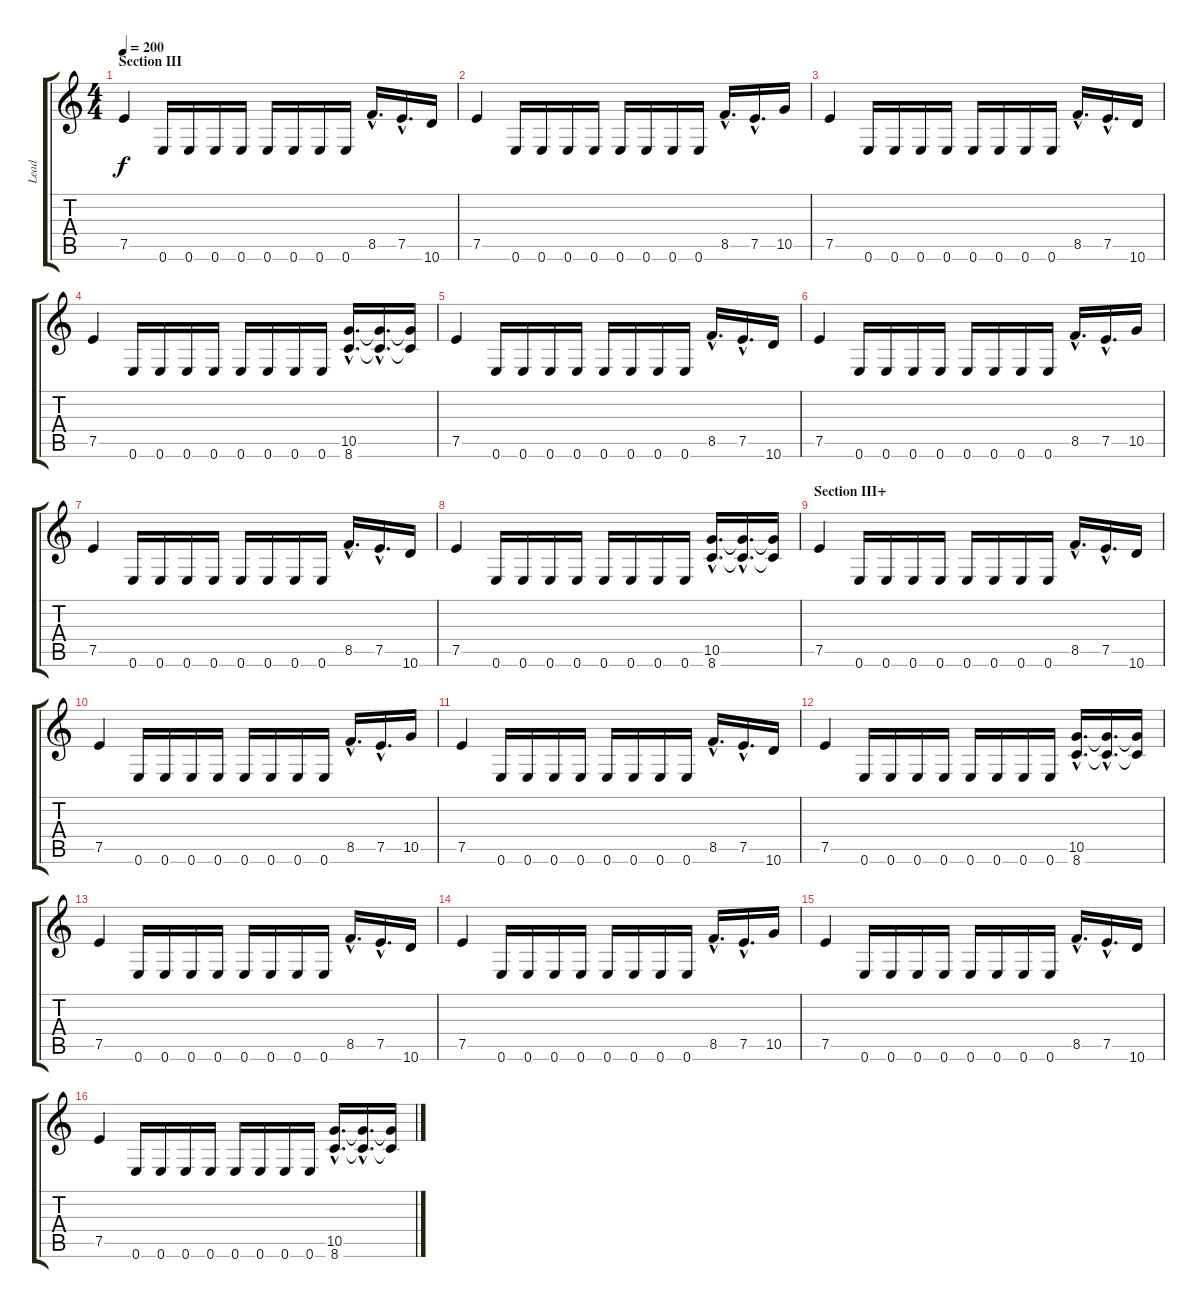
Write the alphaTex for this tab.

\track ("Lead" "Lead") {instrument distortionguitar}
\staff {score tabs}
\tuning (E4 B3 G3 D3 A2 E2) {hide}
\ts (4 4)
\section ("" "Section III")
\tempo 200
\clef g2
\ks c
7.5.4{dy f} 0.6.16 0.6.16 0.6.16 0.6.16 0.6.16 0.6.16 0.6.16 0.6.16 8.5{hac}.16{d} 7.5{hac}.16{d} 10.6.16 |
7.5.4 0.6.16 0.6.16 0.6.16 0.6.16 0.6.16 0.6.16 0.6.16 0.6.16 8.5{hac}.16{d} 7.5{hac}.16{d} 10.5.16 |
7.5.4 0.6.16 0.6.16 0.6.16 0.6.16 0.6.16 0.6.16 0.6.16 0.6.16 8.5{hac}.16{d} 7.5{hac}.16{d} 10.6.16 |
7.5.4 0.6.16 0.6.16 0.6.16 0.6.16 0.6.16 0.6.16 0.6.16 0.6.16 (10.5{hac} 8.6{hac}).16{d} (10.5{hac t} 8.6{hac t}).16{d} (10.5{t} 8.6{t}).16 |
7.5.4 0.6.16 0.6.16 0.6.16 0.6.16 0.6.16 0.6.16 0.6.16 0.6.16 8.5{hac}.16{d} 7.5{hac}.16{d} 10.6.16 |
7.5.4 0.6.16 0.6.16 0.6.16 0.6.16 0.6.16 0.6.16 0.6.16 0.6.16 8.5{hac}.16{d} 7.5{hac}.16{d} 10.5.16 |
7.5.4 0.6.16 0.6.16 0.6.16 0.6.16 0.6.16 0.6.16 0.6.16 0.6.16 8.5{hac}.16{d} 7.5{hac}.16{d} 10.6.16 |
7.5.4 0.6.16 0.6.16 0.6.16 0.6.16 0.6.16 0.6.16 0.6.16 0.6.16 (10.5{hac} 8.6{hac}).16{d} (10.5{hac t} 8.6{hac t}).16{d} (10.5{t} 8.6{t}).16 |
\section ("" "Section III+")
7.5.4 0.6.16 0.6.16 0.6.16 0.6.16 0.6.16 0.6.16 0.6.16 0.6.16 8.5{hac}.16{d} 7.5{hac}.16{d} 10.6.16 |
7.5.4 0.6.16 0.6.16 0.6.16 0.6.16 0.6.16 0.6.16 0.6.16 0.6.16 8.5{hac}.16{d} 7.5{hac}.16{d} 10.5.16 |
7.5.4 0.6.16 0.6.16 0.6.16 0.6.16 0.6.16 0.6.16 0.6.16 0.6.16 8.5{hac}.16{d} 7.5{hac}.16{d} 10.6.16 |
7.5.4 0.6.16 0.6.16 0.6.16 0.6.16 0.6.16 0.6.16 0.6.16 0.6.16 (10.5{hac} 8.6{hac}).16{d} (10.5{hac t} 8.6{hac t}).16{d} (10.5{t} 8.6{t}).16 |
7.5.4 0.6.16 0.6.16 0.6.16 0.6.16 0.6.16 0.6.16 0.6.16 0.6.16 8.5{hac}.16{d} 7.5{hac}.16{d} 10.6.16 |
7.5.4 0.6.16 0.6.16 0.6.16 0.6.16 0.6.16 0.6.16 0.6.16 0.6.16 8.5{hac}.16{d} 7.5{hac}.16{d} 10.5.16 |
7.5.4 0.6.16 0.6.16 0.6.16 0.6.16 0.6.16 0.6.16 0.6.16 0.6.16 8.5{hac}.16{d} 7.5{hac}.16{d} 10.6.16 |
7.5.4 0.6.16 0.6.16 0.6.16 0.6.16 0.6.16 0.6.16 0.6.16 0.6.16 (10.5{hac} 8.6{hac}).16{d} (10.5{hac t} 8.6{hac t}).16{d} (10.5{t} 8.6{t}).16
